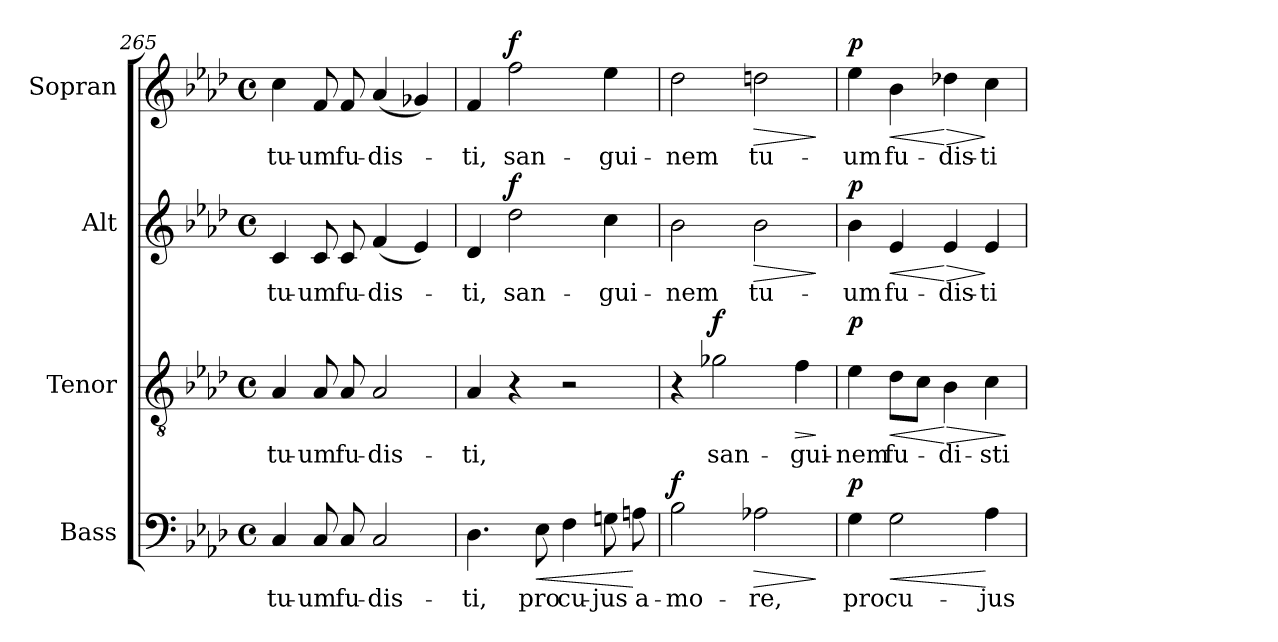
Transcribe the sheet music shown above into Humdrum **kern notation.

**kern	**text	**dynam	**kern	**text	**dynam	**kern	**text	**dynam	**kern	**text	**dynam
*part4	*part4	*part4	*part3	*part3	*part3	*part2	*part2	*part2	*part1	*part1	*part1
*staff4	*staff4	*staff4	*staff3	*staff3	*staff3	*staff2	*staff2	*staff2	*staff1	*staff1	*staff1
*I"Bass	*	*	*I"Tenor	*	*	*I"Alt	*	*	*I"Sopran	*	*
*I'B.	*	*	*I'T.	*	*	*I'A.	*	*	*I'S.	*	*
*clefF4	*	*	*clefGv2	*	*	*clefG2	*	*	*clefG2	*	*
*k[b-e-a-d-]	*	*	*k[b-e-a-d-]	*	*	*k[b-e-a-d-]	*	*	*k[b-e-a-d-]	*	*
*A-:	*	*	*A-:	*	*	*A-:	*	*	*A-:	*	*
*M4/4	*	*	*M4/4	*	*	*M4/4	*	*	*M4/4	*	*
*met(c)	*	*	*met(c)	*	*	*met(c)	*	*	*met(c)	*	*
=265	=265	=265	=265	=265	=265	=265	=265	=265	=265	=265	=265
!	!LO:LY:b	!	!	!LO:LY:b	!	!	!LO:LY:b	!	!	!LO:LY:b	!
4C/	tu-	.	4A-/	tu-	.	4c/	tu-	.	4cc\	tu-	.
!	!LO:LY:b	!	!	!LO:LY:b	!	!	!LO:LY:b	!	!	!LO:LY:b	!
8C/	-um	.	8A-/	-um	.	8c/	-um	.	8f/	-um	.
!	!LO:LY:b	!	!	!LO:LY:b	!	!	!LO:LY:b	!	!	!LO:LY:b	!
8C/	fu-	.	8A-/	fu-	.	8c/	fu-	.	8f/	fu-	.
!	!LO:LY:b	!	!	!LO:LY:b	!	!	!LO:LY:b	!	!	!LO:LY:b	!
2C/	-dis-	.	2A-/	-dis-	.	(<4f/	-dis-	.	(<4a-/	-dis-	.
.	.	.	.	.	.	4e-/)	.	.	4g-X/)	.	.
=266	=266	=266	=266	=266	=266	=266	=266	=266	=266	=266	=266
!	!LO:LY:b	!	!	!LO:LY:b	!	!	!LO:LY:b	!	!	!LO:LY:b	!
4.D-\	-ti,	.	4A-/	-ti,	.	4d-/	-ti,	.	4f/	-ti,	.
!	!	!	!	!	!	!	!LO:LY:b	!LO:DY:a	!	!LO:LY:b	!LO:DY:a
.	.	.	4r	.	.	2dd-\	san-	f	2ff\	san-	f
!	!LO:LY:b	!LO:HP:b	!	!	!	!	!	!	!	!	!
8E-\	pro	<	.	.	.	.	.	.	.	.	.
!	!LO:LY:b	!	!	!	!	!	!	!	!	!	!
4F\	cu-	.	2r	.	.	.	.	.	.	.	.
!	!LO:LY:b	!	!	!	!	!	!LO:LY:b	!	!	!LO:LY:b	!
8Gn\	-jus	.	.	.	.	4cc\	-gui-	.	4ee-\	-gui-	.
!	!LO:LY:b	!	!	!	!	!	!	!	!	!	!
8An\	a-	[	.	.	.	.	.	.	.	.	.
=267	=267	=267	=267	=267	=267	=267	=267	=267	=267	=267	=267
!	!LO:LY:b	!LO:DY:a	!	!	!	!	!LO:LY:b	!	!	!LO:LY:b	!
2B-\	-mo-	f	4r	.	.	2b-\	-nem	.	2dd-\	-nem	.
!	!	!	!	!LO:LY:b	!LO:DY:a	!	!	!	!	!	!
.	.	.	2g-X\	san-	f	.	.	.	.	.	.
!	!LO:LY:b	!LO:HP:b	!	!	!	!	!LO:LY:b	!LO:HP:b	!	!LO:LY:b	!LO:HP:b
2A-X\	-re,	>	.	.	.	2b-\	tu-	>	2ddn\	tu-	>
!	!	!	!	!LO:LY:b	!LO:HP:b	!	!	!	!	!	!
.	.	.	4f\	-gui-	>	.	.	.	.	.	.
.	.	]	.	.	]	.	.	]	.	.	]
!!LO:LB:g=z
=268	=268	=268	=268	=268	=268	=268	=268	=268	=268	=268	=268
!	!LO:LY:b	!LO:DY:a	!	!LO:LY:b	!LO:DY:a	!	!LO:LY:b	!LO:DY:a	!	!LO:LY:b	!LO:DY:a
4G\	pro	p	4e-\	-nem	p	4b-\	-um	p	4ee-\	-um	p
!	!LO:LY:b	!LO:HP:b	!	!	!	!	!	!	!	!	!
!	!	!LO:HP:n=1:b	!	!LO:LY:b	!LO:HP:b	!	!LO:LY:b	!LO:HP:b	!	!LO:LY:b	!LO:HP:b
2G\	cu-	< >	8d-\L	fu-	<	4e-/	fu-	<	4b-\	fu-	<
.	.	.	8c\J	.	.	.	.	.	.	.	.
!	!	!	!	!LO:LY:b	!LO:HP:n=1:b	!	!LO:LY:b	!LO:HP:n=1:b	!	!LO:LY:b	!LO:HP:n=1:b
.	.	.	4B-\	-di-	[ >	4e-/	-dis-	[ >	4dd-X\	-dis-	[ >
!	!LO:LY:b	!	!	!LO:LY:b	!	!	!LO:LY:b	!	!	!LO:LY:b	!
4A-\	-jus	[	4c\	-sti	.	4e-/	-ti	]	4cc\	-ti	]
.	.	]	.	.	]	.	.	.	.	.	.
=	=	=	=	=	=	=	=	=	=	=	=
*-	*-	*-	*-	*-	*-	*-	*-	*-	*-	*-	*-
